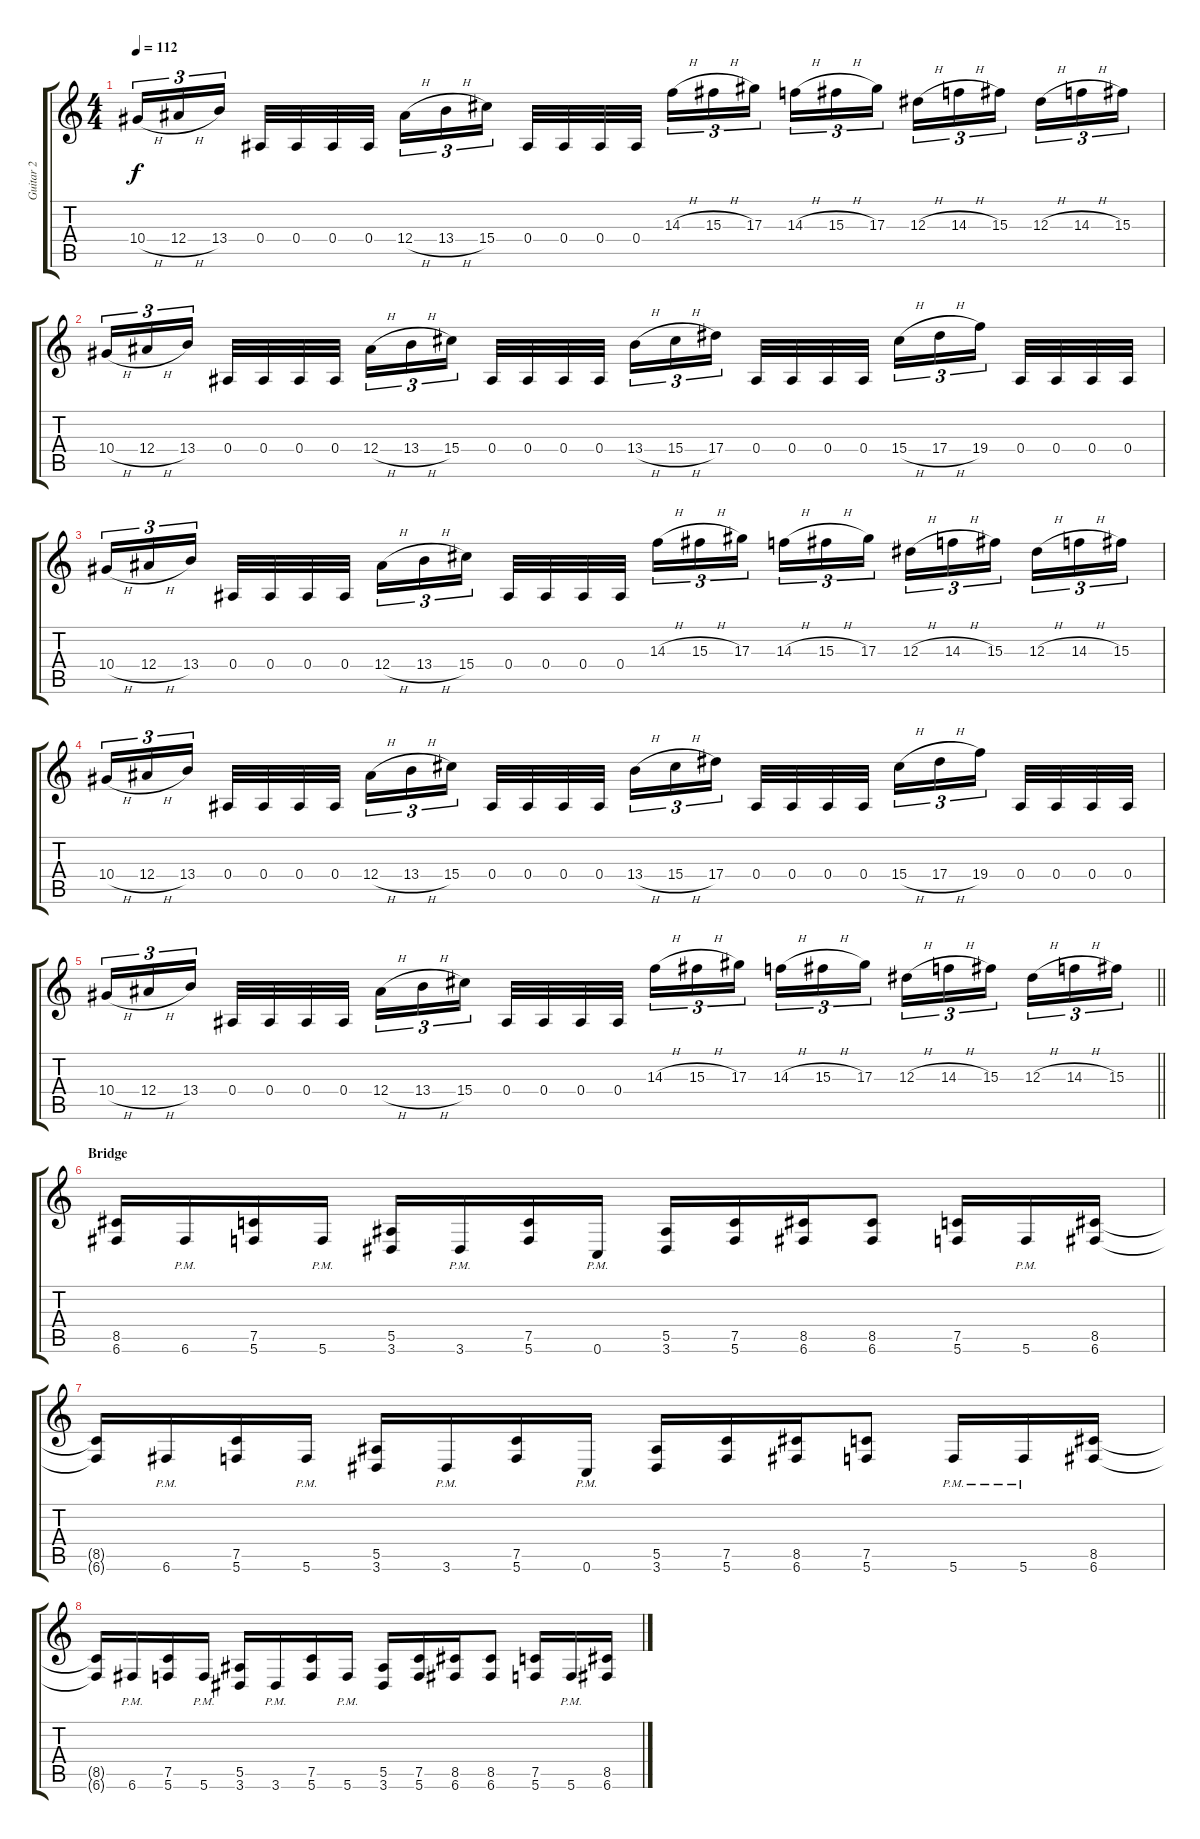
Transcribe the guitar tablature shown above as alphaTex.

\track ("Guitar 2" "Guitar 2") {instrument distortionguitar}
\staff {score tabs}
\tuning (C4 G3 Eb3 Bb2 F2 C2) {hide}
\ts (4 4)
\tempo 112
\clef g2
\ks c
10.4{h}.16{tu (3 2) dy f} 12.4{h}.16{tu (3 2)} 13.4.16{tu (3 2) beam splitsecondary} 0.4.32 0.4.32 0.4.32 0.4.32 12.4{h}.16{tu (3 2)} 13.4{h}.16{tu (3 2)} 15.4.16{tu (3 2) beam splitsecondary} 0.4.32 0.4.32 0.4.32 0.4.32 14.3{h}.16{tu (3 2)} 15.3{h}.16{tu (3 2)} 17.3.16{tu (3 2) beam splitsecondary} 14.3{h}.16{tu (3 2)} 15.3{h}.16{tu (3 2)} 17.3.16{tu (3 2)} 12.3{h}.16{tu (3 2)} 14.3{h}.16{tu (3 2)} 15.3.16{tu (3 2) beam splitsecondary} 12.3{h}.16{tu (3 2)} 14.3{h}.16{tu (3 2)} 15.3.16{tu (3 2)} |
10.4{h}.16{tu (3 2)} 12.4{h}.16{tu (3 2)} 13.4.16{tu (3 2) beam splitsecondary} 0.4.32 0.4.32 0.4.32 0.4.32 12.4{h}.16{tu (3 2)} 13.4{h}.16{tu (3 2)} 15.4.16{tu (3 2) beam splitsecondary} 0.4.32 0.4.32 0.4.32 0.4.32 13.4{h}.16{tu (3 2)} 15.4{h}.16{tu (3 2)} 17.4.16{tu (3 2) beam splitsecondary} 0.4.32 0.4.32 0.4.32 0.4.32 15.4{h}.16{tu (3 2)} 17.4{h}.16{tu (3 2)} 19.4.16{tu (3 2) beam splitsecondary} 0.4.32 0.4.32 0.4.32 0.4.32 |
10.4{h}.16{tu (3 2)} 12.4{h}.16{tu (3 2)} 13.4.16{tu (3 2) beam splitsecondary} 0.4.32 0.4.32 0.4.32 0.4.32 12.4{h}.16{tu (3 2)} 13.4{h}.16{tu (3 2)} 15.4.16{tu (3 2) beam splitsecondary} 0.4.32 0.4.32 0.4.32 0.4.32 14.3{h}.16{tu (3 2)} 15.3{h}.16{tu (3 2)} 17.3.16{tu (3 2) beam splitsecondary} 14.3{h}.16{tu (3 2)} 15.3{h}.16{tu (3 2)} 17.3.16{tu (3 2)} 12.3{h}.16{tu (3 2)} 14.3{h}.16{tu (3 2)} 15.3.16{tu (3 2) beam splitsecondary} 12.3{h}.16{tu (3 2)} 14.3{h}.16{tu (3 2)} 15.3.16{tu (3 2)} |
10.4{h}.16{tu (3 2)} 12.4{h}.16{tu (3 2)} 13.4.16{tu (3 2) beam splitsecondary} 0.4.32 0.4.32 0.4.32 0.4.32 12.4{h}.16{tu (3 2)} 13.4{h}.16{tu (3 2)} 15.4.16{tu (3 2) beam splitsecondary} 0.4.32 0.4.32 0.4.32 0.4.32 13.4{h}.16{tu (3 2)} 15.4{h}.16{tu (3 2)} 17.4.16{tu (3 2) beam splitsecondary} 0.4.32 0.4.32 0.4.32 0.4.32 15.4{h}.16{tu (3 2)} 17.4{h}.16{tu (3 2)} 19.4.16{tu (3 2) beam splitsecondary} 0.4.32 0.4.32 0.4.32 0.4.32 |
\barLineRight lightlight
10.4{h}.16{tu (3 2)} 12.4{h}.16{tu (3 2)} 13.4.16{tu (3 2) beam splitsecondary} 0.4.32 0.4.32 0.4.32 0.4.32 12.4{h}.16{tu (3 2)} 13.4{h}.16{tu (3 2)} 15.4.16{tu (3 2) beam splitsecondary} 0.4.32 0.4.32 0.4.32 0.4.32 14.3{h}.16{tu (3 2)} 15.3{h}.16{tu (3 2)} 17.3.16{tu (3 2) beam splitsecondary} 14.3{h}.16{tu (3 2)} 15.3{h}.16{tu (3 2)} 17.3.16{tu (3 2)} 12.3{h}.16{tu (3 2)} 14.3{h}.16{tu (3 2)} 15.3.16{tu (3 2) beam splitsecondary} 12.3{h}.16{tu (3 2)} 14.3{h}.16{tu (3 2)} 15.3.16{tu (3 2)} |
\section ("" "Bridge")
(8.5 6.6).16 6.6{pm}.16 (7.5 5.6).16 5.6{pm}.16 (5.5 3.6).16 3.6{pm}.16 (7.5 5.6).16 0.6{pm}.16 (5.5 3.6).16 (7.5 5.6).16 (8.5 6.6).16 (8.5 6.6).8 (7.5 5.6).16 5.6{pm}.16 (8.5 6.6).16 |
(8.5{t} 6.6{t}).16 6.6{pm}.16 (7.5 5.6).16 5.6{pm}.16 (5.5 3.6).16 3.6{pm}.16 (7.5 5.6).16 0.6{pm}.16 (5.5 3.6).16 (7.5 5.6).16 (8.5 6.6).16 (7.5 5.6).8 5.6{pm}.16 5.6{pm}.16 (8.5 6.6).16 |
(8.5{t} 6.6{t}).16 6.6{pm}.16 (7.5 5.6).16 5.6{pm}.16 (5.5 3.6).16 3.6{pm}.16 (7.5 5.6).16 5.6{pm}.16 (5.5 3.6).16 (7.5 5.6).16 (8.5 6.6).16 (8.5 6.6).8 (7.5 5.6).16 5.6{pm}.16 (8.5 6.6).16
